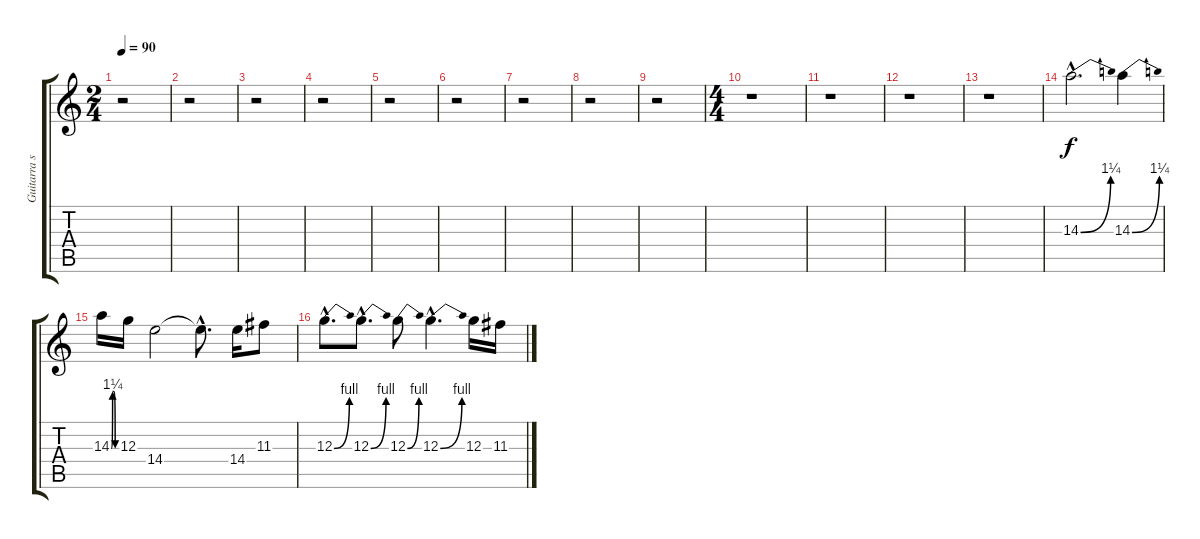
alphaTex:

\track ("Guitarra solo" "Guitarra s") {instrument distortionguitar}
\staff {score tabs}
\tuning (E4 B3 G3 D3 A2 E2) {hide}
\ts (2 4)
\tempo 90
\clef g2
\ks c
r.2{dy f} |
r.2 |
r.2 |
r.2 |
r.2 |
r.2 |
r.2 |
r.2 |
r.2 |
\ts (4 4)
r.1 |
r.1 |
r.1 |
r.1 |
14.3{be (bend 0 0 60 5) hac}.2{d} 14.3{be (bend 0 0 60 5)}.4 |
14.3{be (custom 0 0 15 5 30 5 45 0 60 0)}.16 12.3.16 14.4.2 14.4{hac t}.8{d} 14.4.16 11.3.8 |
12.3{be (bend 0 0 60 4) hac}.8{d} 12.3{be (bend 0 0 60 4) hac}.8{d} 12.3{be (bend 0 0 60 4)}.8 12.3{be (bend 0 0 60 4) hac}.4{d} 12.3.16 11.3.16
